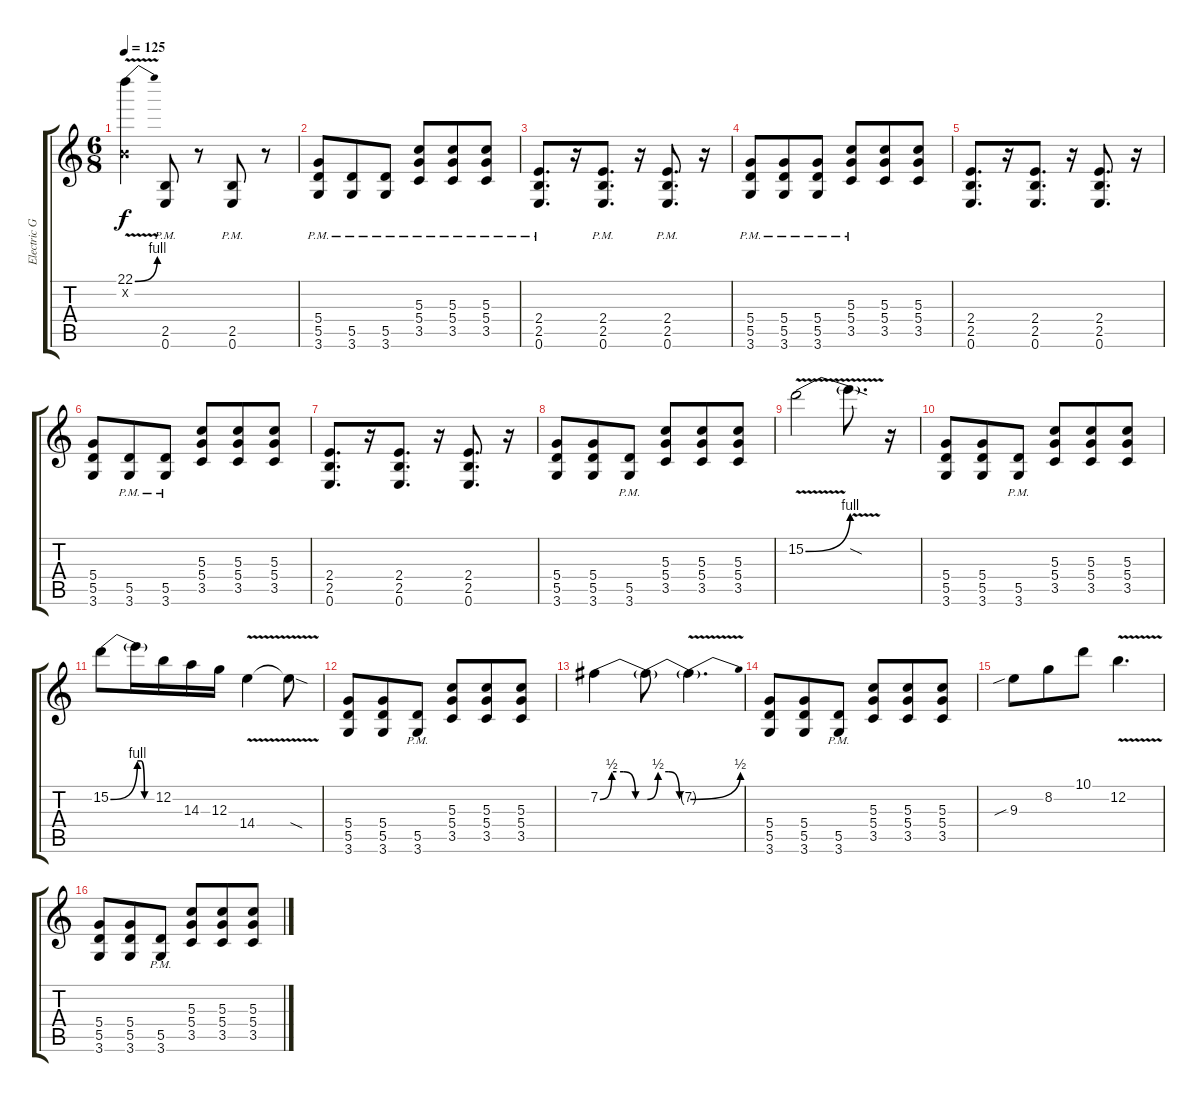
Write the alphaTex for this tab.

\track ("Electric Guitar 1" "Electric G") {instrument distortionguitar}
\staff {score tabs}
\tuning (E4 B3 G3 D3 A2 E2) {hide}
\ts (6 8)
\tempo 125
\clef g2
\ks c
(22.1{be (bend 0 0 60 4) v} 0.2{x}).4{dy f} (2.5{pm} 0.6{pm}).8 r.8 (2.5{pm} 0.6{pm}).8 r.8 |
(5.4{pm} 5.5{pm} 3.6{pm}).8 (5.5{pm} 3.6{pm}).8 (5.5{pm} 3.6{pm}).8 (5.3{pm} 5.4{pm} 3.5{pm}).8 (5.3{pm} 5.4{pm} 3.5{pm}).8 (5.3{pm} 5.4{pm} 3.5{pm}).8 |
(2.4{pm} 2.5{pm} 0.6{pm}).8{d} r.16 (2.4{pm} 2.5{pm} 0.6{pm}).8{d} r.16 (2.4{pm} 2.5{pm} 0.6{pm}).8{d} r.16 |
(5.4{pm} 5.5{pm} 3.6{pm}).8 (5.4{pm} 5.5{pm} 3.6{pm}).8 (5.4{pm} 5.5{pm} 3.6{pm}).8 (5.3{pm} 5.4{pm} 3.5{pm}).8 (5.3 5.4 3.5).8 (5.3 5.4 3.5).8 |
(2.4 2.5 0.6).8{d} r.16 (2.4 2.5 0.6).8{d} r.16 (2.4 2.5 0.6).8{d} r.16 |
(5.4 5.5 3.6).8 (5.5{pm} 3.6{pm}).8 (5.5{pm} 3.6{pm}).8 (5.3 5.4 3.5).8 (5.3 5.4 3.5).8 (5.3 5.4 3.5).8 |
(2.4 2.5 0.6).8{d} r.16 (2.4 2.5 0.6).8{d} r.16 (2.4 2.5 0.6).8{d} r.16 |
(5.4 5.5 3.6).8 (5.4 5.5 3.6).8 (5.5{pm} 3.6{pm}).8 (5.3 5.4 3.5).8 (5.3 5.4 3.5).8 (5.3 5.4 3.5).8 |
15.2{be (bend 0 0 60 4) v}.2 15.2{v sod t}.8{d} r.16 |
(5.4 5.5 3.6).8 (5.4 5.5 3.6).8 (5.5{pm} 3.6{pm}).8 (5.3 5.4 3.5).8 (5.3 5.4 3.5).8 (5.3 5.4 3.5).8 |
15.2{be (bend 0 0 60 4)}.8 15.2{be (custom 0 4 15 4 30 0 60 0) t}.16 12.2.16 14.3.16 12.3.16 14.4{v}.4 14.4{sod t}.8 |
(5.4 5.5 3.6).8 (5.4 5.5 3.6).8 (5.5{pm} 3.6{pm}).8 (5.3 5.4 3.5).8 (5.3 5.4 3.5).8 (5.3 5.4 3.5).8 |
7.2{be (custom 0 0 15 2 30 2 45 0 60 0)}.4 7.2{be (custom 0 0 15 2 30 2 45 0 60 0) t}.8 7.2{be (bend 0 0 60 2) v t}.4{d} |
(5.4 5.5 3.6).8 (5.4 5.5 3.6).8 (5.5{pm} 3.6{pm}).8 (5.3 5.4 3.5).8 (5.3 5.4 3.5).8 (5.3 5.4 3.5).8 |
9.3{sib}.8 8.2.8 10.1.8 12.2{v}.4{d} |
(5.4 5.5 3.6).8 (5.4 5.5 3.6).8 (5.5{pm} 3.6{pm}).8 (5.3 5.4 3.5).8 (5.3 5.4 3.5).8 (5.3 5.4 3.5).8
